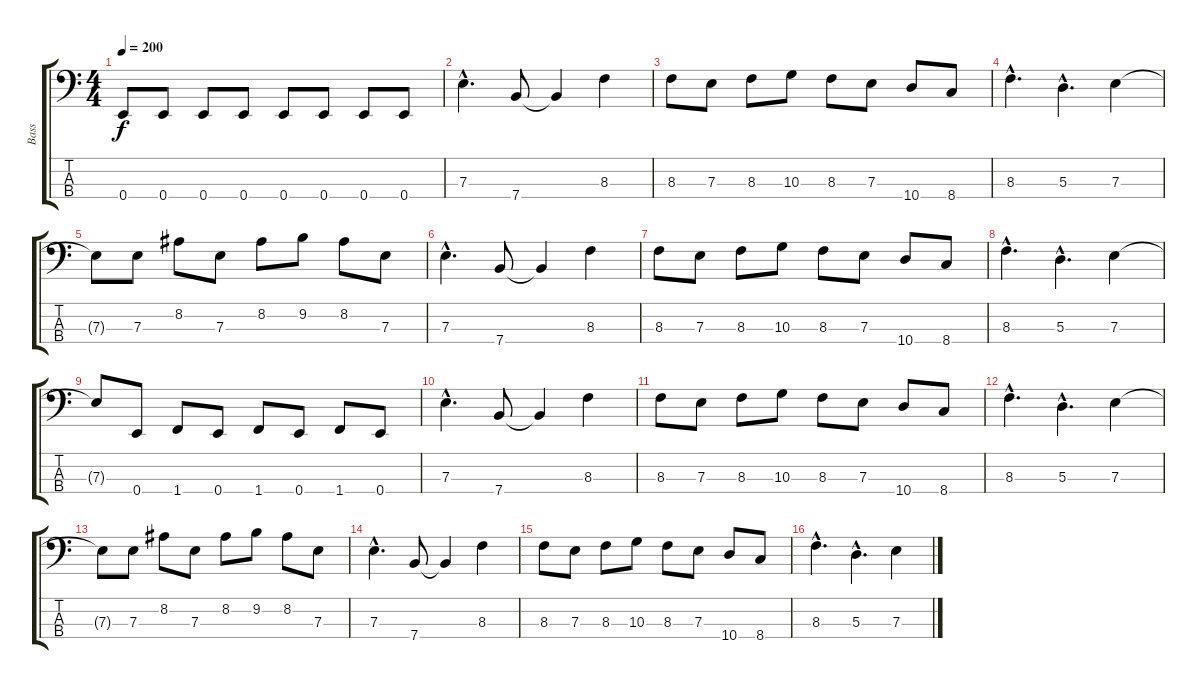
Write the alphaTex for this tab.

\track ("Bass" "Bass") {instrument electricbasspick}
\staff {score tabs}
\tuning (G2 D2 A1 E1) {hide}
\ts (4 4)
\tempo 200
\clef f4
\ks c
0.4.8{dy f} 0.4.8 0.4.8 0.4.8 0.4.8 0.4.8 0.4.8 0.4.8 |
7.3{hac}.4{d} 7.4.8 7.4{t}.4 8.3.4 |
8.3.8 7.3.8 8.3.8 10.3.8 8.3.8 7.3.8 10.4.8 8.4.8 |
8.3{hac}.4{d} 5.3{hac}.4{d} 7.3.4 |
7.3{t}.8 7.3.8 8.2.8 7.3.8 8.2.8 9.2.8 8.2.8 7.3.8 |
7.3{hac}.4{d} 7.4.8 7.4{t}.4 8.3.4 |
8.3.8 7.3.8 8.3.8 10.3.8 8.3.8 7.3.8 10.4.8 8.4.8 |
8.3{hac}.4{d} 5.3{hac}.4{d} 7.3.4 |
7.3{t}.8 0.4.8 1.4.8 0.4.8 1.4.8 0.4.8 1.4.8 0.4.8 |
7.3{hac}.4{d} 7.4.8 7.4{t}.4 8.3.4 |
8.3.8 7.3.8 8.3.8 10.3.8 8.3.8 7.3.8 10.4.8 8.4.8 |
8.3{hac}.4{d} 5.3{hac}.4{d} 7.3.4 |
7.3{t}.8 7.3.8 8.2.8 7.3.8 8.2.8 9.2.8 8.2.8 7.3.8 |
7.3{hac}.4{d} 7.4.8 7.4{t}.4 8.3.4 |
8.3.8 7.3.8 8.3.8 10.3.8 8.3.8 7.3.8 10.4.8 8.4.8 |
8.3{hac}.4{d} 5.3{hac}.4{d} 7.3.4
